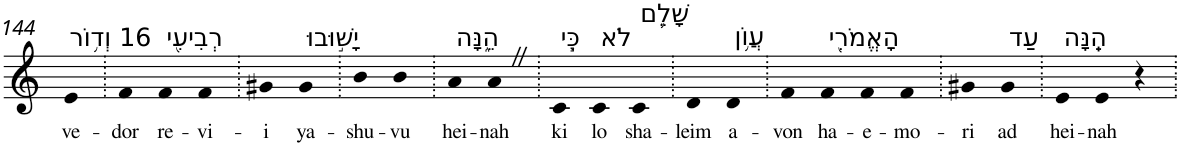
**kern	**text
*part1	*part1
*staff1	*staff1
*I"Piano	*
*I'Pno	*
!!LO:PB:g=z
*clefG2	*
*k[]	*
=144	=144
!LO:TX:a:t=16 וְד֥וֹר	!
!	!LO:LY:b
4e	ve-
=145.	=145.
!	!LO:LY:b
4f	-dor
!LO:TX:a:t=רְבִיעִ֖י	!
!	!LO:LY:b
4f	re-
!	!LO:LY:b
4f	-vi-
=146.	=146.
!	!LO:LY:b
4g#X	-i
!LO:TX:a:t=יָשׁ֣וּבוּ	!
!	!LO:LY:b
4g#	ya-
=147.	=147.
!	!LO:LY:b
4b	-shu-
!	!LO:LY:b
4b	-vu
=148.	=148.
!LO:TX:a:t=הֵ֑נָּה	!
!	!LO:LY:b
4a	hei-
!	!LO:LY:b
4aZ	-nah
=149.	=149.
!LO:TX:a:t=כִּ֧י	!
!	!LO:LY:b
4c	ki
!LO:TX:a:t=לֹא	!
!	!LO:LY:b
4c	lo
!LO:TX:a:t=שָׁלֵ֛ם	!
!	!LO:LY:b
4c	sha-
=150.	=150.
!	!LO:LY:b
4d	-leim
!LO:TX:a:t=עֲוֺ֥ן	!
!	!LO:LY:b
4d	a-
=151.	=151.
!	!LO:LY:b
4f	-von
!LO:TX:a:t=הָאֱמֹרִ֖י	!
!	!LO:LY:b
4f	ha-
!	!LO:LY:b
4f	-e-
!	!LO:LY:b
4f	-mo-
=152.	=152.
!	!LO:LY:b
4g#X	-ri
!LO:TX:a:t=עַד	!
!	!LO:LY:b
4g#	ad
=153.	=153.
!LO:TX:a:t=הֵֽנָּה	!
!	!LO:LY:b
4e	hei-
!	!LO:LY:b
4e	-nah
4r	.
=.	=.
*-	*-
